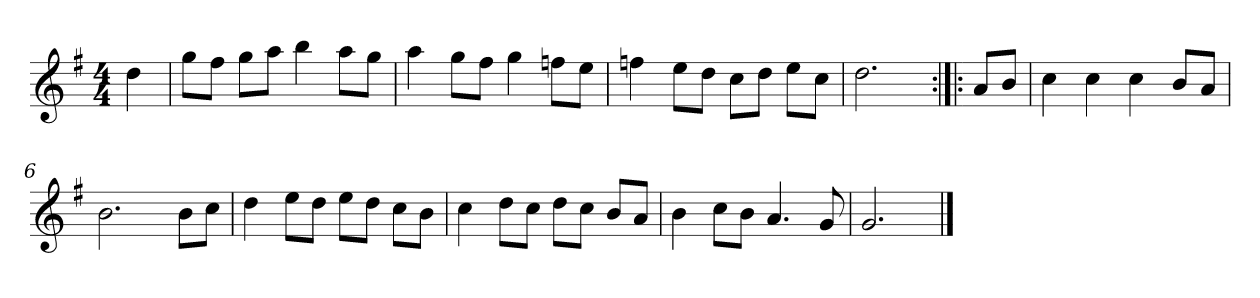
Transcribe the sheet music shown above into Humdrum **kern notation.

**kern
*part1
*staff1
*clefG2
*k[f#]
*G:
*M4/4
*MM120
=
4dd
=1
8gg\L
8ff#\J
8gg\L
8aa\J
4bb
8aa\L
8gg\J
=2
4aa
8gg\L
8ff#\J
4gg
8ffn\L
8ee\J
=3
4ffn
8ee\L
8dd\J
8cc\L
8dd\J
8ee\L
8cc\J
=4
2.dd
=:|!|:
8a/L
8b/J
=5
4cc
4cc
4cc
8b/L
8a/J
=6
2.b
8b\L
8cc\J
=7
4dd
8ee\L
8dd\J
8ee\L
8dd\J
8cc\L
8b\J
=8
4cc
8dd\L
8cc\J
8dd\L
8cc\J
8b/L
8a/J
=9
4b
8cc\L
8b\J
4.a
8g
=10
2.g
==
*-
